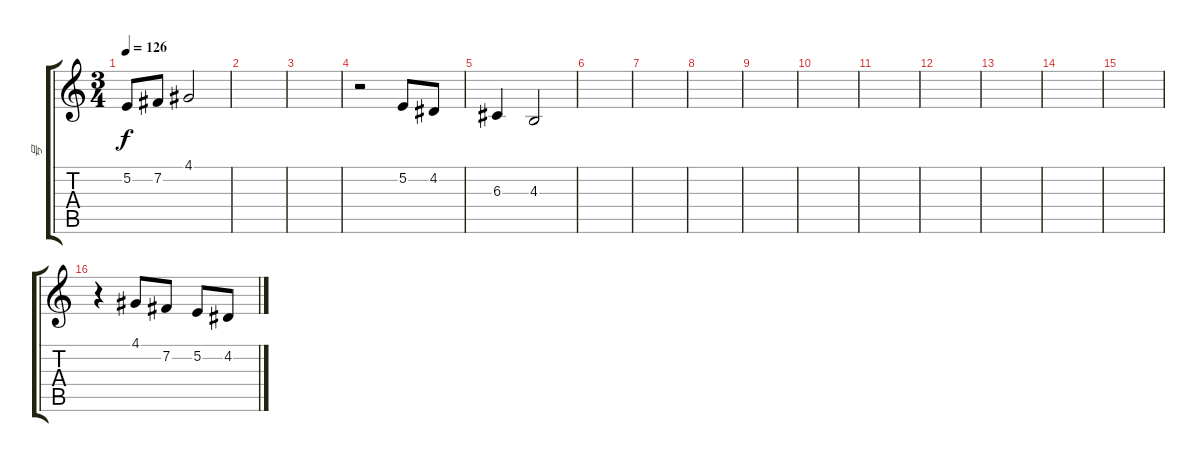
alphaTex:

\track ("号" "号") {instrument frenchhorn}
\staff {score tabs}
\tuning (E4 B3 G3 D3 A2 E2) {hide}
\ts (3 4)
\tempo 126
\clef g2
\ks c
5.2.8{dy f} 7.2.8 4.1.2 |
|
|
r.2 5.2.8 4.2.8 |
6.3.4 4.3.2 |
|
|
|
|
|
|
|
|
|
|
r.4 4.1.8 7.2.8 5.2.8 4.2.8
